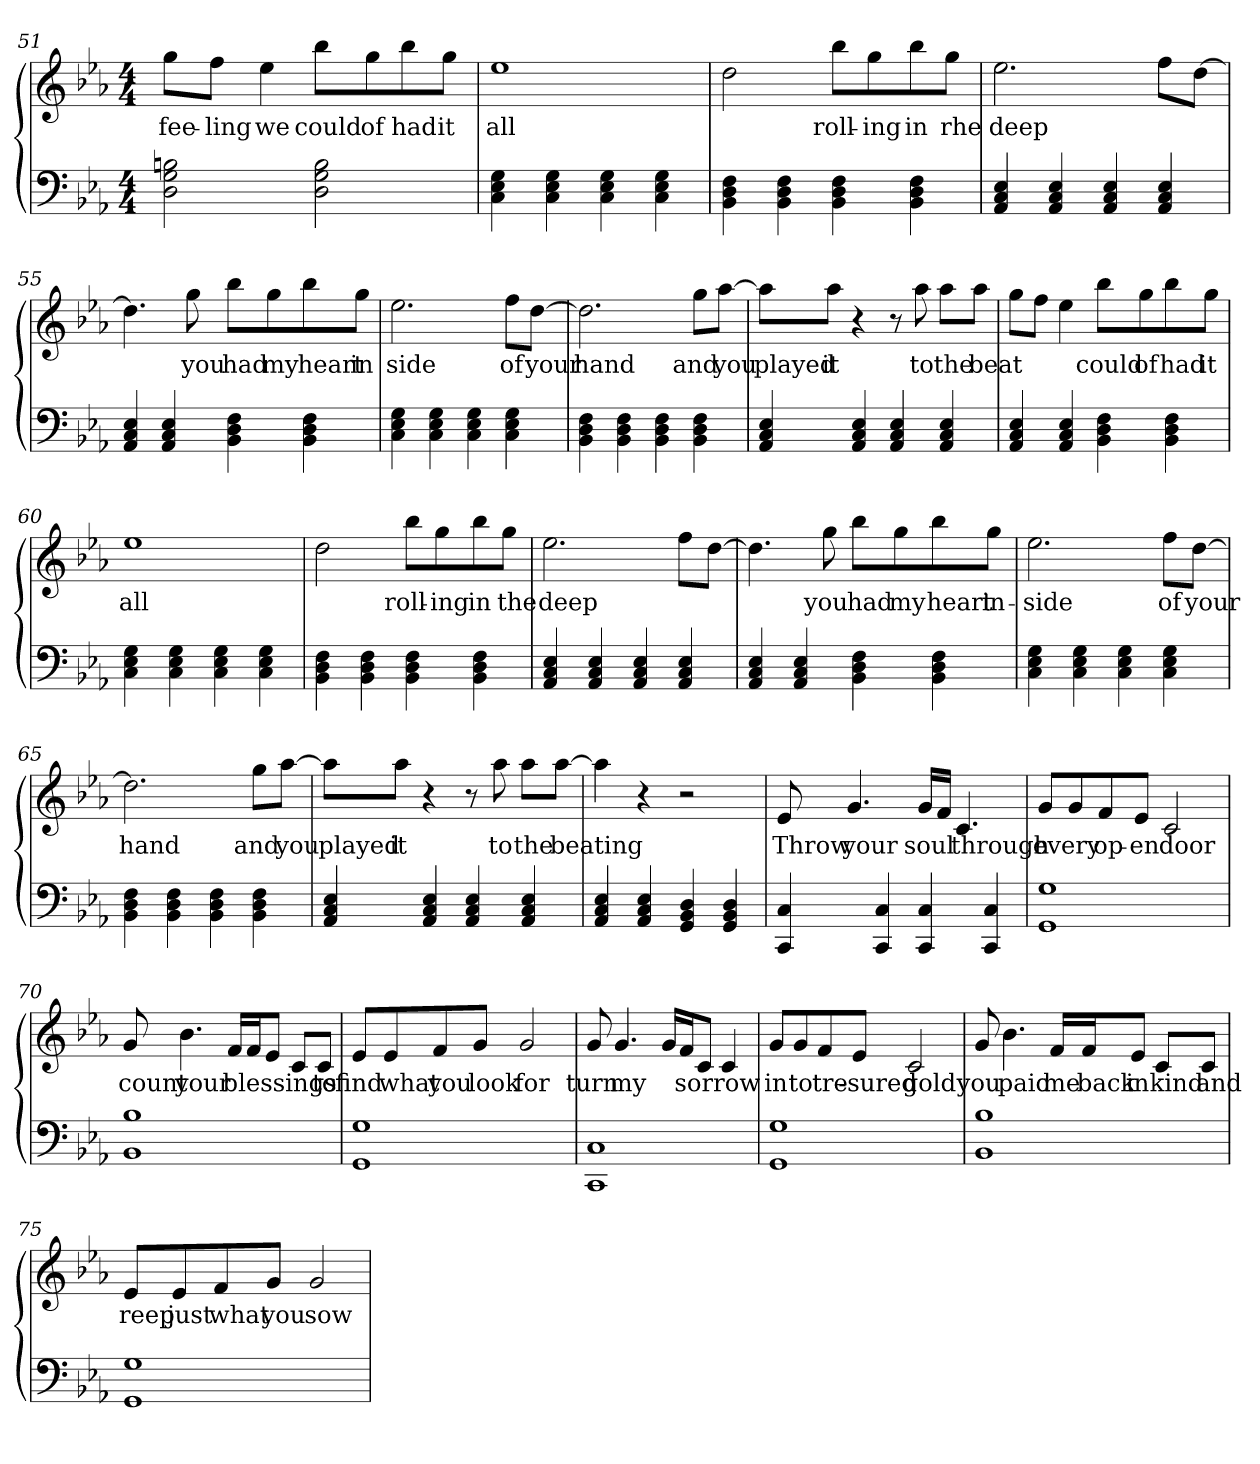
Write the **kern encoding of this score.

**kern	**kern	**text
*part1	*part1	*part1
*staff2	*staff1	*staff1
!!LO:PB:g=z
*clefF4	*clefG2	*
*k[b-e-a-]	*k[b-e-a-]	*
*M4/4	*M4/4	*
=51	=51	=51
2D\ 2G\ 2Bn\	8gg\L	fee-
.	8ff\J	-ling
.	4ee-\	we
2D\ 2G\ 2B\	8bb-\L	could
.	8gg\	of
.	8bb-\	had
.	8gg\J	it
=52	=52	=52
4C\ 4E-\ 4G\	1ee-	all
4C\ 4E-\ 4G\	.	.
4C\ 4E-\ 4G\	.	.
4C\ 4E-\ 4G\	.	.
=53	=53	=53
4BB-\ 4D\ 4F\	2dd\	.
4BB-\ 4D\ 4F\	.	.
4BB-\ 4D\ 4F\	8bb-\L	roll-
.	8gg\	-ing
4BB-\ 4D\ 4F\	8bb-\	in
.	8gg\J	rhe
=54	=54	=54
4AA-/ 4C/ 4E-/	2.ee-\	deep
4AA-/ 4C/ 4E-/	.	.
4AA-/ 4C/ 4E-/	.	.
4AA-/ 4C/ 4E-/	8ff\L	.
.	[8dd\J	.
!!LO:LB:g=z
=55	=55	=55
4AA-/ 4C/ 4E-/	4.dd\]	.
4AA-/ 4C/ 4E-/	.	.
.	8gg\	you
4BB-\ 4D\ 4F\	8bb-\L	had
.	8gg\	my
4BB-\ 4D\ 4F\	8bb-\	heart
.	8gg\J	in
=56	=56	=56
4C\ 4E-\ 4G\	2.ee-\	side
4C\ 4E-\ 4G\	.	.
4C\ 4E-\ 4G\	.	.
4C\ 4E-\ 4G\	8ff\L	of
.	[8dd\J	your
=57	=57	=57
4BB-\ 4D\ 4F\	2.dd\]	hand
4BB-\ 4D\ 4F\	.	.
4BB-\ 4D\ 4F\	.	.
4BB-\ 4D\ 4F\	8gg\L	and
.	[8aa-\J	you
=58	=58	=58
4AA-/ 4C/ 4E-/	8aa-\L]	played
.	8aa-\J	it
4AA-/ 4C/ 4E-/	4r	.
4AA-/ 4C/ 4E-/	8r	.
.	8aa-\	to
4AA-/ 4C/ 4E-/	8aa-\L	the
.	8aa-\J	beat
!!LO:LB:g=z
=59	=59	=59
4AA-/ 4C/ 4E-/	8gg\L	.
.	8ff\J	.
4AA-/ 4C/ 4E-/	4ee-\	.
4BB-\ 4D\ 4F\	8bb-\L	could
.	8gg\	of
4BB-\ 4D\ 4F\	8bb-\	had
.	8gg\J	it
=60	=60	=60
4C\ 4E-\ 4G\	1ee-	all
4C\ 4E-\ 4G\	.	.
4C\ 4E-\ 4G\	.	.
4C\ 4E-\ 4G\	.	.
=61	=61	=61
4BB-\ 4D\ 4F\	2dd\	.
4BB-\ 4D\ 4F\	.	.
4BB-\ 4D\ 4F\	8bb-\L	roll-
.	8gg\	-ing
4BB-\ 4D\ 4F\	8bb-\	in
.	8gg\J	the
=62	=62	=62
4AA-/ 4C/ 4E-/	2.ee-\	deep
4AA-/ 4C/ 4E-/	.	.
4AA-/ 4C/ 4E-/	.	.
4AA-/ 4C/ 4E-/	8ff\L	.
.	[8dd\J	.
!!LO:LB:g=z
=63	=63	=63
4AA-/ 4C/ 4E-/	4.dd\]	.
4AA-/ 4C/ 4E-/	.	.
.	8gg\	you
4BB-\ 4D\ 4F\	8bb-\L	had
.	8gg\	my
4BB-\ 4D\ 4F\	8bb-\	heart
.	8gg\J	in-
=64	=64	=64
4C\ 4E-\ 4G\	2.ee-\	-side
4C\ 4E-\ 4G\	.	.
4C\ 4E-\ 4G\	.	.
4C\ 4E-\ 4G\	8ff\L	of
.	[8dd\J	your
=65	=65	=65
4BB-\ 4D\ 4F\	2.dd\]	hand
4BB-\ 4D\ 4F\	.	.
4BB-\ 4D\ 4F\	.	.
4BB-\ 4D\ 4F\	8gg\L	and
.	[8aa-\J	you
=66	=66	=66
4AA-/ 4C/ 4E-/	8aa-\L]	played
.	8aa-\J	it
4AA-/ 4C/ 4E-/	4r	.
4AA-/ 4C/ 4E-/	8r	.
.	8aa-\	to
4AA-/ 4C/ 4E-/	8aa-\L	the
.	[8aa-\J	beating
!!LO:LB:g=z
=67	=67	=67
4AA-/ 4C/ 4E-/	4aa-\]	.
4AA-/ 4C/ 4E-/	4r	.
4GG/ 4BB-/ 4D/	2r	.
4GG/ 4BB-/ 4D/	.	.
=68	=68	=68
4CC/ 4C/	8e-/	Throw
.	4.g/	your
4CC/ 4C/	.	.
4CC/ 4C/	16g/LL	soul
.	16f/JJ	.
.	4.c/	through
4CC/ 4C/	.	.
=69	=69	=69
1GG 1G	8g/L	-every
.	8g/	.
.	8f/	op-
.	8e-/J	-en
.	2c/	door
=70	=70	=70
1BB- 1B-	8g/	count
.	4.b-\	your
.	16f/LL	blessings
.	16f/J	.
.	8e-/J	.
.	8c/L	.
.	8c/J	to
!!LO:PB:g=z
=71	=71	=71
1GG 1G	8e-/L	find
.	8e-/	what
.	8f/	you
.	8g/J	look
.	2g/	for
=72	=72	=72
1CC 1C	8g/	turn
.	4.g/	my
.	16g/LL	.
.	16f/J	sorrow
.	8c/J	.
.	4c/	.
=73	=73	=73
1GG 1G	8g/L	in
.	8g/	to
.	8f/	tre-
.	8e-/J	-sured
.	2c/	gold
!!LO:LB:g=z
=74	=74	=74
1BB- 1B-	8g/	you
.	4.b-\	paid
.	16f/LL	me
.	16f/J	back
.	8e-/J	in
.	8c/L	kind
.	8c/J	and
=75	=75	=75
1GG 1G	8e-/L	reep
.	8e-/	just
.	8f/	what
.	8g/J	you
.	2g/	sow
=	=	=
*-	*-	*-
